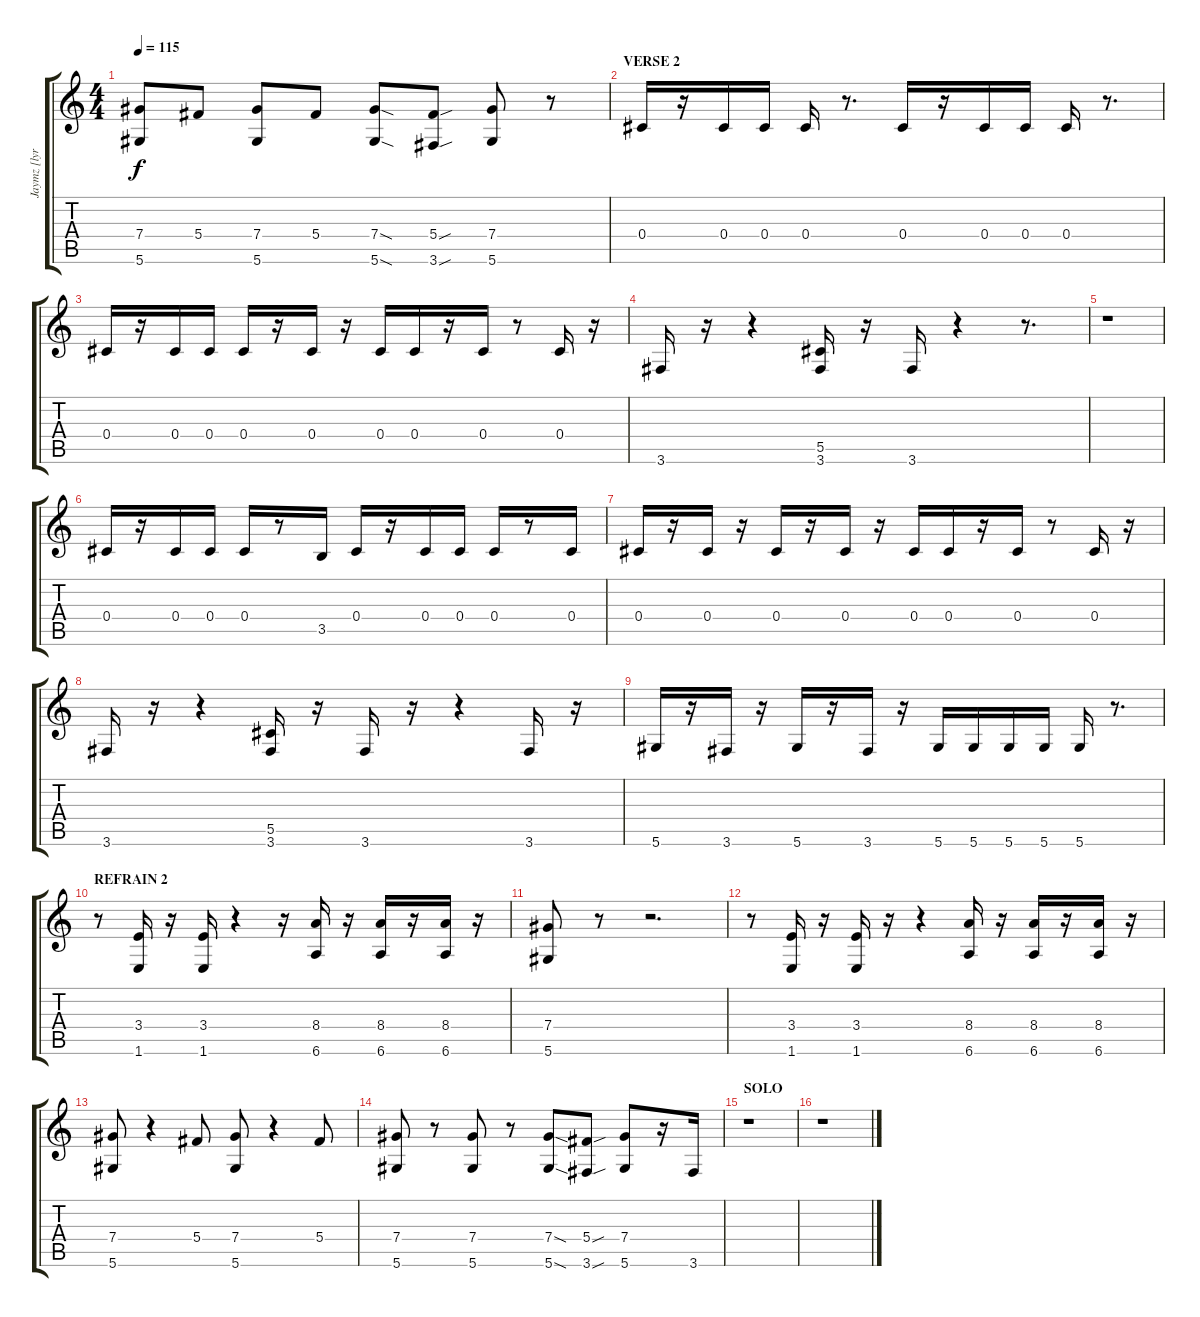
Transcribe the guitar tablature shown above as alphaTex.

\track ("Jaymz [lyrics]" "Jaymz [lyr") {instrument contrabass}
\staff {score tabs}
\tuning (Eb4 Bb3 Gb3 Db3 Ab2 Eb2) {hide}
\ts (4 4)
\tempo 115
\clef g2
\ks c
(7.4 5.6).8{dy f} 5.4.8 (7.4 5.6).8 5.4.8 (7.4{sod} 5.6{sod}).8 (5.4{sou} 3.6{sou}).8 (7.4 5.6).8 r.8 |
\section ("" "VERSE 2")
0.4.16 r.16 0.4.16 0.4.16 0.4.16 r.8{d} 0.4.16 r.16 0.4.16 0.4.16 0.4.16 r.8{d} |
0.4.16 r.16 0.4.16 0.4.16 0.4.16 r.16 0.4.16 r.16 0.4.16 0.4.16 r.16 0.4.16 r.8 0.4.16 r.16 |
3.6.16 r.16 r.4 (5.5 3.6).16 r.16 3.6.16 r.4 r.8{d} |
r.1 |
0.4.16 r.16 0.4.16 0.4.16 0.4.16 r.8 3.5.16 0.4.16 r.16 0.4.16 0.4.16 0.4.16 r.8 0.4.16 |
0.4.16 r.16 0.4.16 r.16 0.4.16 r.16 0.4.16 r.16 0.4.16 0.4.16 r.16 0.4.16 r.8 0.4.16 r.16 |
3.6.16 r.16 r.4 (5.5 3.6).16 r.16 3.6.16 r.16 r.4 3.6.16 r.16 |
5.6.16 r.16 3.6.16 r.16 5.6.16 r.16 3.6.16 r.16 5.6.16 5.6.16 5.6.16 5.6.16 5.6.16 r.8{d} |
\section ("" "REFRAIN 2")
r.8 (3.4 1.6).16 r.16 (3.4 1.6).16 r.4 r.16 (8.4 6.6).16 r.16 (8.4 6.6).16 r.16 (8.4 6.6).16 r.16 |
(7.4 5.6).8 r.8 r.2{d} |
r.8 (3.4 1.6).16 r.16 (3.4 1.6).16 r.16 r.4 (8.4 6.6).16 r.16 (8.4 6.6).16 r.16 (8.4 6.6).16 r.16 |
(7.4 5.6).8 r.4 5.4.8 (7.4 5.6).8 r.4 5.4.8 |
(7.4 5.6).8 r.8 (7.4 5.6).8 r.8 (7.4{sod} 5.6{sod}).8 (5.4{sou} 3.6{sou}).8 (7.4 5.6).8 r.16 3.6.16 |
\section ("" "SOLO")
r.1 |
r.1
